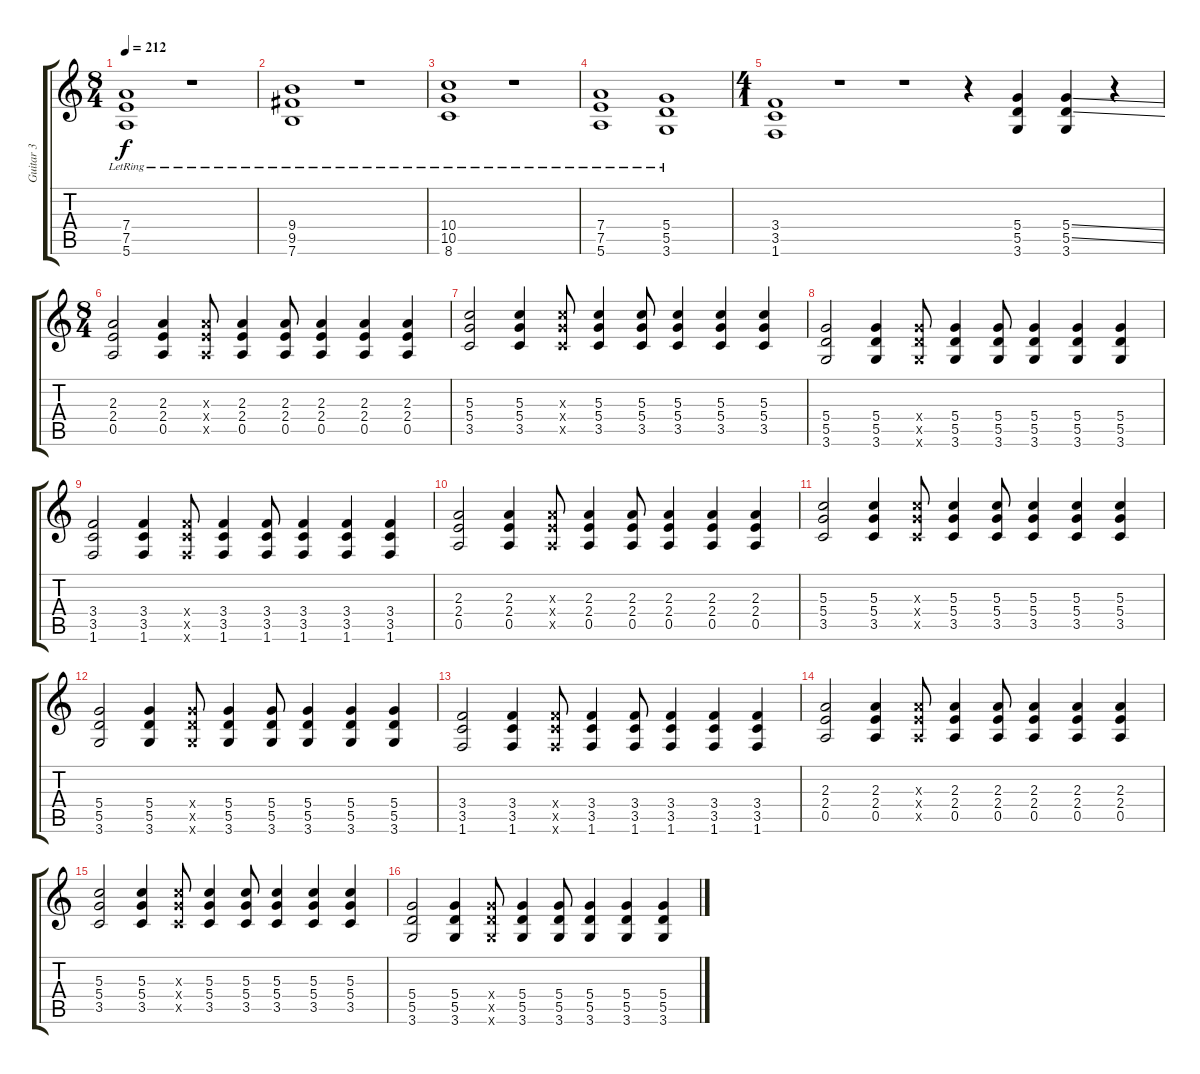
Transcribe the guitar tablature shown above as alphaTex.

\track ("Guitar 3" "Guitar 3") {instrument overdrivenguitar}
\staff {score tabs}
\tuning (E4 B3 G3 D3 A2 E2) {hide}
\ts (8 4)
\tempo 212
\clef g2
\ks c
(7.4{lr} 7.5{lr} 5.6{lr}).1{dy f} r.1 |
(9.4{lr} 9.5{lr} 7.6{lr}).1 r.1 |
(10.4{lr} 10.5{lr} 8.6{lr}).1 r.1 |
(7.4{lr} 7.5{lr} 5.6{lr}).1 (5.4{lr} 5.5{lr} 3.6{lr}).1 |
\ts (4 1)
(3.4 3.5 1.6).1 r.1 r.1 r.4 (5.4 5.5 3.6).4 (5.4{ss} 5.5{ss} 3.6).4 r.4 |
\ts (8 4)
(2.3 2.4 0.5).2 (2.3 2.4 0.5).4 (2.3{x} 2.4{x} 0.5{x}).8 (2.3 2.4 0.5).4 (2.3 2.4 0.5).8 (2.3 2.4 0.5).4 (2.3 2.4 0.5).4 (2.3 2.4 0.5).4 |
(5.3 5.4 3.5).2 (5.3 5.4 3.5).4 (5.3{x} 5.4{x} 3.5{x}).8 (5.3 5.4 3.5).4 (5.3 5.4 3.5).8 (5.3 5.4 3.5).4 (5.3 5.4 3.5).4 (5.3 5.4 3.5).4 |
(5.4 5.5 3.6).2 (5.4 5.5 3.6).4 (5.4{x} 5.5{x} 3.6{x}).8 (5.4 5.5 3.6).4 (5.4 5.5 3.6).8 (5.4 5.5 3.6).4 (5.4 5.5 3.6).4 (5.4 5.5 3.6).4 |
(3.4 3.5 1.6).2 (3.4 3.5 1.6).4 (3.4{x} 3.5{x} 1.6{x}).8 (3.4 3.5 1.6).4 (3.4 3.5 1.6).8 (3.4 3.5 1.6).4 (3.4 3.5 1.6).4 (3.4 3.5 1.6).4 |
(2.3 2.4 0.5).2 (2.3 2.4 0.5).4 (2.3{x} 2.4{x} 0.5{x}).8 (2.3 2.4 0.5).4 (2.3 2.4 0.5).8 (2.3 2.4 0.5).4 (2.3 2.4 0.5).4 (2.3 2.4 0.5).4 |
(5.3 5.4 3.5).2 (5.3 5.4 3.5).4 (5.3{x} 5.4{x} 3.5{x}).8 (5.3 5.4 3.5).4 (5.3 5.4 3.5).8 (5.3 5.4 3.5).4 (5.3 5.4 3.5).4 (5.3 5.4 3.5).4 |
(5.4 5.5 3.6).2 (5.4 5.5 3.6).4 (5.4{x} 5.5{x} 3.6{x}).8 (5.4 5.5 3.6).4 (5.4 5.5 3.6).8 (5.4 5.5 3.6).4 (5.4 5.5 3.6).4 (5.4 5.5 3.6).4 |
(3.4 3.5 1.6).2 (3.4 3.5 1.6).4 (3.4{x} 3.5{x} 1.6{x}).8 (3.4 3.5 1.6).4 (3.4 3.5 1.6).8 (3.4 3.5 1.6).4 (3.4 3.5 1.6).4 (3.4 3.5 1.6).4 |
(2.3 2.4 0.5).2 (2.3 2.4 0.5).4 (2.3{x} 2.4{x} 0.5{x}).8 (2.3 2.4 0.5).4 (2.3 2.4 0.5).8 (2.3 2.4 0.5).4 (2.3 2.4 0.5).4 (2.3 2.4 0.5).4 |
(5.3 5.4 3.5).2 (5.3 5.4 3.5).4 (5.3{x} 5.4{x} 3.5{x}).8 (5.3 5.4 3.5).4 (5.3 5.4 3.5).8 (5.3 5.4 3.5).4 (5.3 5.4 3.5).4 (5.3 5.4 3.5).4 |
(5.4 5.5 3.6).2 (5.4 5.5 3.6).4 (5.4{x} 5.5{x} 3.6{x}).8 (5.4 5.5 3.6).4 (5.4 5.5 3.6).8 (5.4 5.5 3.6).4 (5.4 5.5 3.6).4 (5.4 5.5 3.6).4
